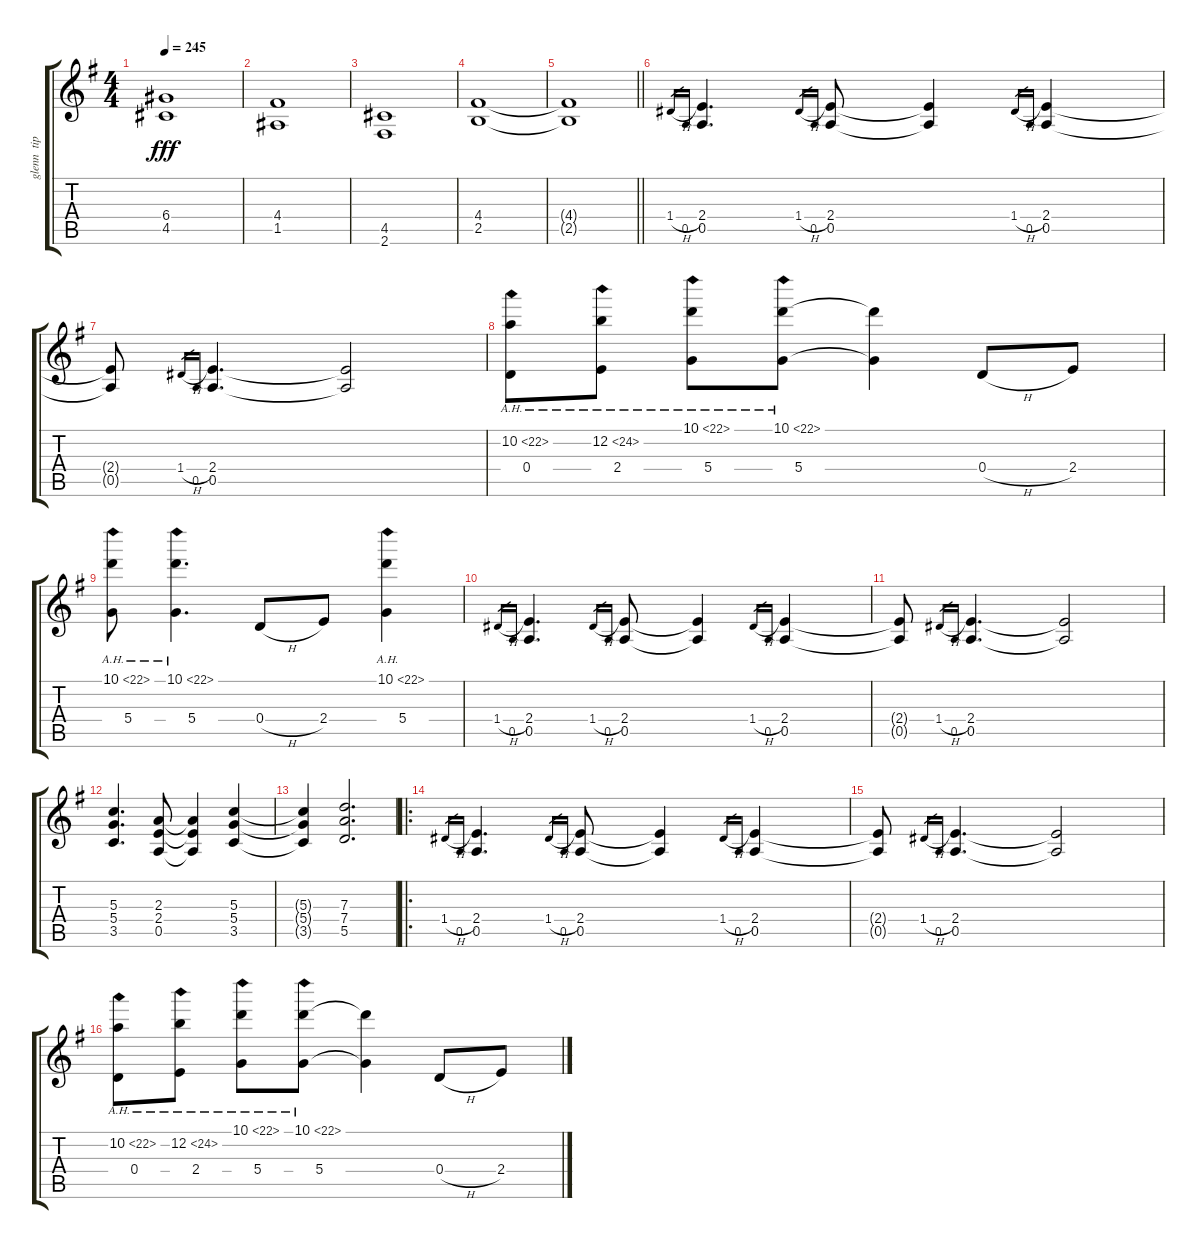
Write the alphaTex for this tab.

\track ("glenn  tipton" "glenn  tip") {instrument distortionguitar}
\staff {score tabs}
\tuning (E4 B3 G3 D3 A2 E2) {hide}
\ts (4 4)
\tempo 245
\clef g2
\ks g
(6.4 4.5).1{dy fff} |
(4.4 1.5).1 |
(4.5 2.6).1 |
(4.4 2.5).1 |
\barLineRight lightlight
(4.4{t} 2.5{t}).1 |
1.4{h}.16{gr} 0.5.16{gr} (2.4 0.5).4{d} 1.4{h}.16{gr} 0.5.16{gr} (2.4 0.5).8 (2.4{t} 0.5{t}).4 1.4{h}.16{gr} 0.5.16{gr} (2.4 0.5).4 |
(2.4{t} 0.5{t}).8 1.4{h}.16{gr} 0.5.16{gr} (2.4 0.5).4{d} (2.4{t} 0.5{t}).2 |
(10.2{ah 12} 0.4).8 (12.2{ah 12} 2.4).8 (10.1{ah 12} 5.4).8 (10.1{ah 12} 5.4).8 (10.1{t} 5.4{t}).4 0.4{h}.8 2.4.8 |
(10.1{ah 12} 5.4).8 (10.1{ah 12} 5.4).4{d} 0.4{h}.8 2.4.8 (10.1{ah 12} 5.4).4 |
1.4{h}.16{gr} 0.5.16{gr} (2.4 0.5).4{d} 1.4{h}.16{gr} 0.5.16{gr} (2.4 0.5).8 (2.4{t} 0.5{t}).4 1.4{h}.16{gr} 0.5.16{gr} (2.4 0.5).4 |
(2.4{t} 0.5{t}).8 1.4{h}.16{gr} 0.5.16{gr} (2.4 0.5).4{d} (2.4{t} 0.5{t}).2 |
(5.3 5.4 3.5).4{d} (2.3 2.4 0.5).8 (2.3{t} 2.4{t} 0.5{t}).4 (5.3 5.4 3.5).4 |
(5.3{t} 5.4{t} 3.5{t}).4 (7.3 7.4 5.5).2{d} |
\ro
1.4{h}.16{gr} 0.5.16{gr} (2.4 0.5).4{d} 1.4{h}.16{gr} 0.5.16{gr} (2.4 0.5).8 (2.4{t} 0.5{t}).4 1.4{h}.16{gr} 0.5.16{gr} (2.4 0.5).4 |
(2.4{t} 0.5{t}).8 1.4{h}.16{gr} 0.5.16{gr} (2.4 0.5).4{d} (2.4{t} 0.5{t}).2 |
(10.2{ah 12} 0.4).8 (12.2{ah 12} 2.4).8 (10.1{ah 12} 5.4).8 (10.1{ah 12} 5.4).8 (10.1{t} 5.4{t}).4 0.4{h}.8 2.4.8
